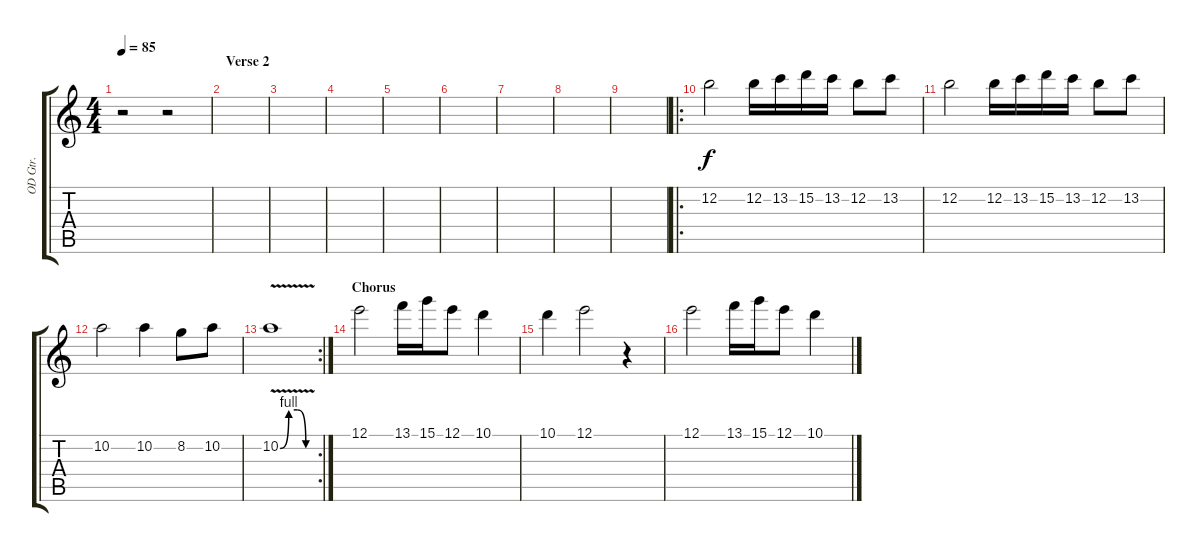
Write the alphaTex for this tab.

\track ("OD Gtr." "OD Gtr.") {instrument overdrivenguitar}
\staff {score tabs}
\tuning (E4 B3 G3 D3 A2 E2) {hide}
\ts (4 4)
\tempo 85
\clef g2
\ks c
r.2{dy f} r.2 |
\section ("" "Verse 2")
|
|
|
|
|
|
|
|
\ro
12.2.2 12.2.16 13.2.16 15.2.16 13.2.16 12.2.8 13.2.8 |
12.2.2 12.2.16 13.2.16 15.2.16 13.2.16 12.2.8 13.2.8 |
10.2.2 10.2.4 8.2.8 10.2.8 |
\rc 2
10.2{be (custom 0 0 15 4 30 4 45 0 60 0) v}.1 |
\section ("" "Chorus")
12.1.2 13.1.16 15.1.16 12.1.8 10.1.4 |
10.1.4 12.1.2 r.4 |
12.1.2 13.1.16 15.1.16 12.1.8 10.1.4
